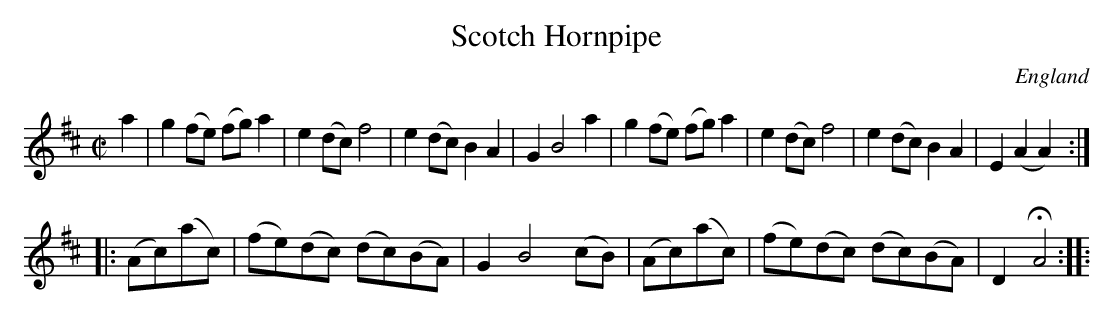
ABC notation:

X:1
T:Scotch Hornpipe
L:1/8
M:C|
O:England
K:D
a2 |\
g2(fe) (fg)a2 | e2(dc) f4 | e2(dc) B2A2 | G2B4 a2 |\
g2(fe) (fg)a2 | e2(dc) f4 | e2(dc) B2A2 | E2(A2 A2) ::
(Ac)(ac) |\
(fe)(dc) (dc)(BA) | G2B4 (cB) | (Ac)(ac) | (fe)(dc) (dc)(BA) | D2 HA4 ::
